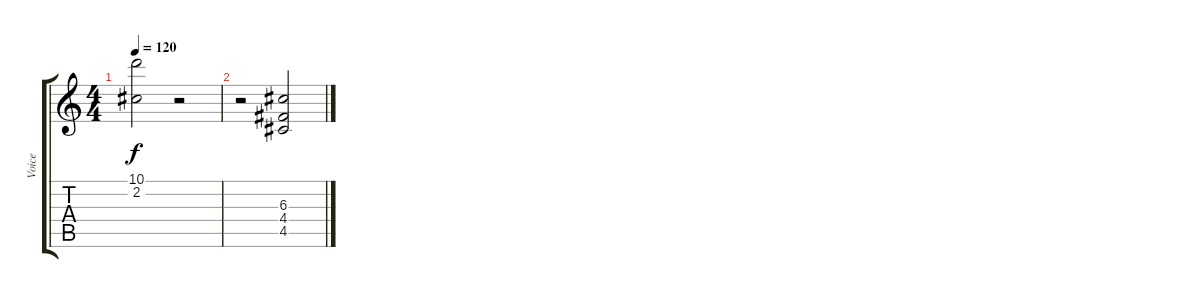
\track ("Voice" "Voice") {instrument guitarharmonics}
\staff {score tabs}
\tuning (E4 B3 G3 D3 A2 E2) {hide}
\ts (4 4)
\tempo 120
\clef g2
\ks c
(10.1{t} 2.2{t}).2{dy f} r.2 |
r.2 (6.3 4.4 4.5).2
